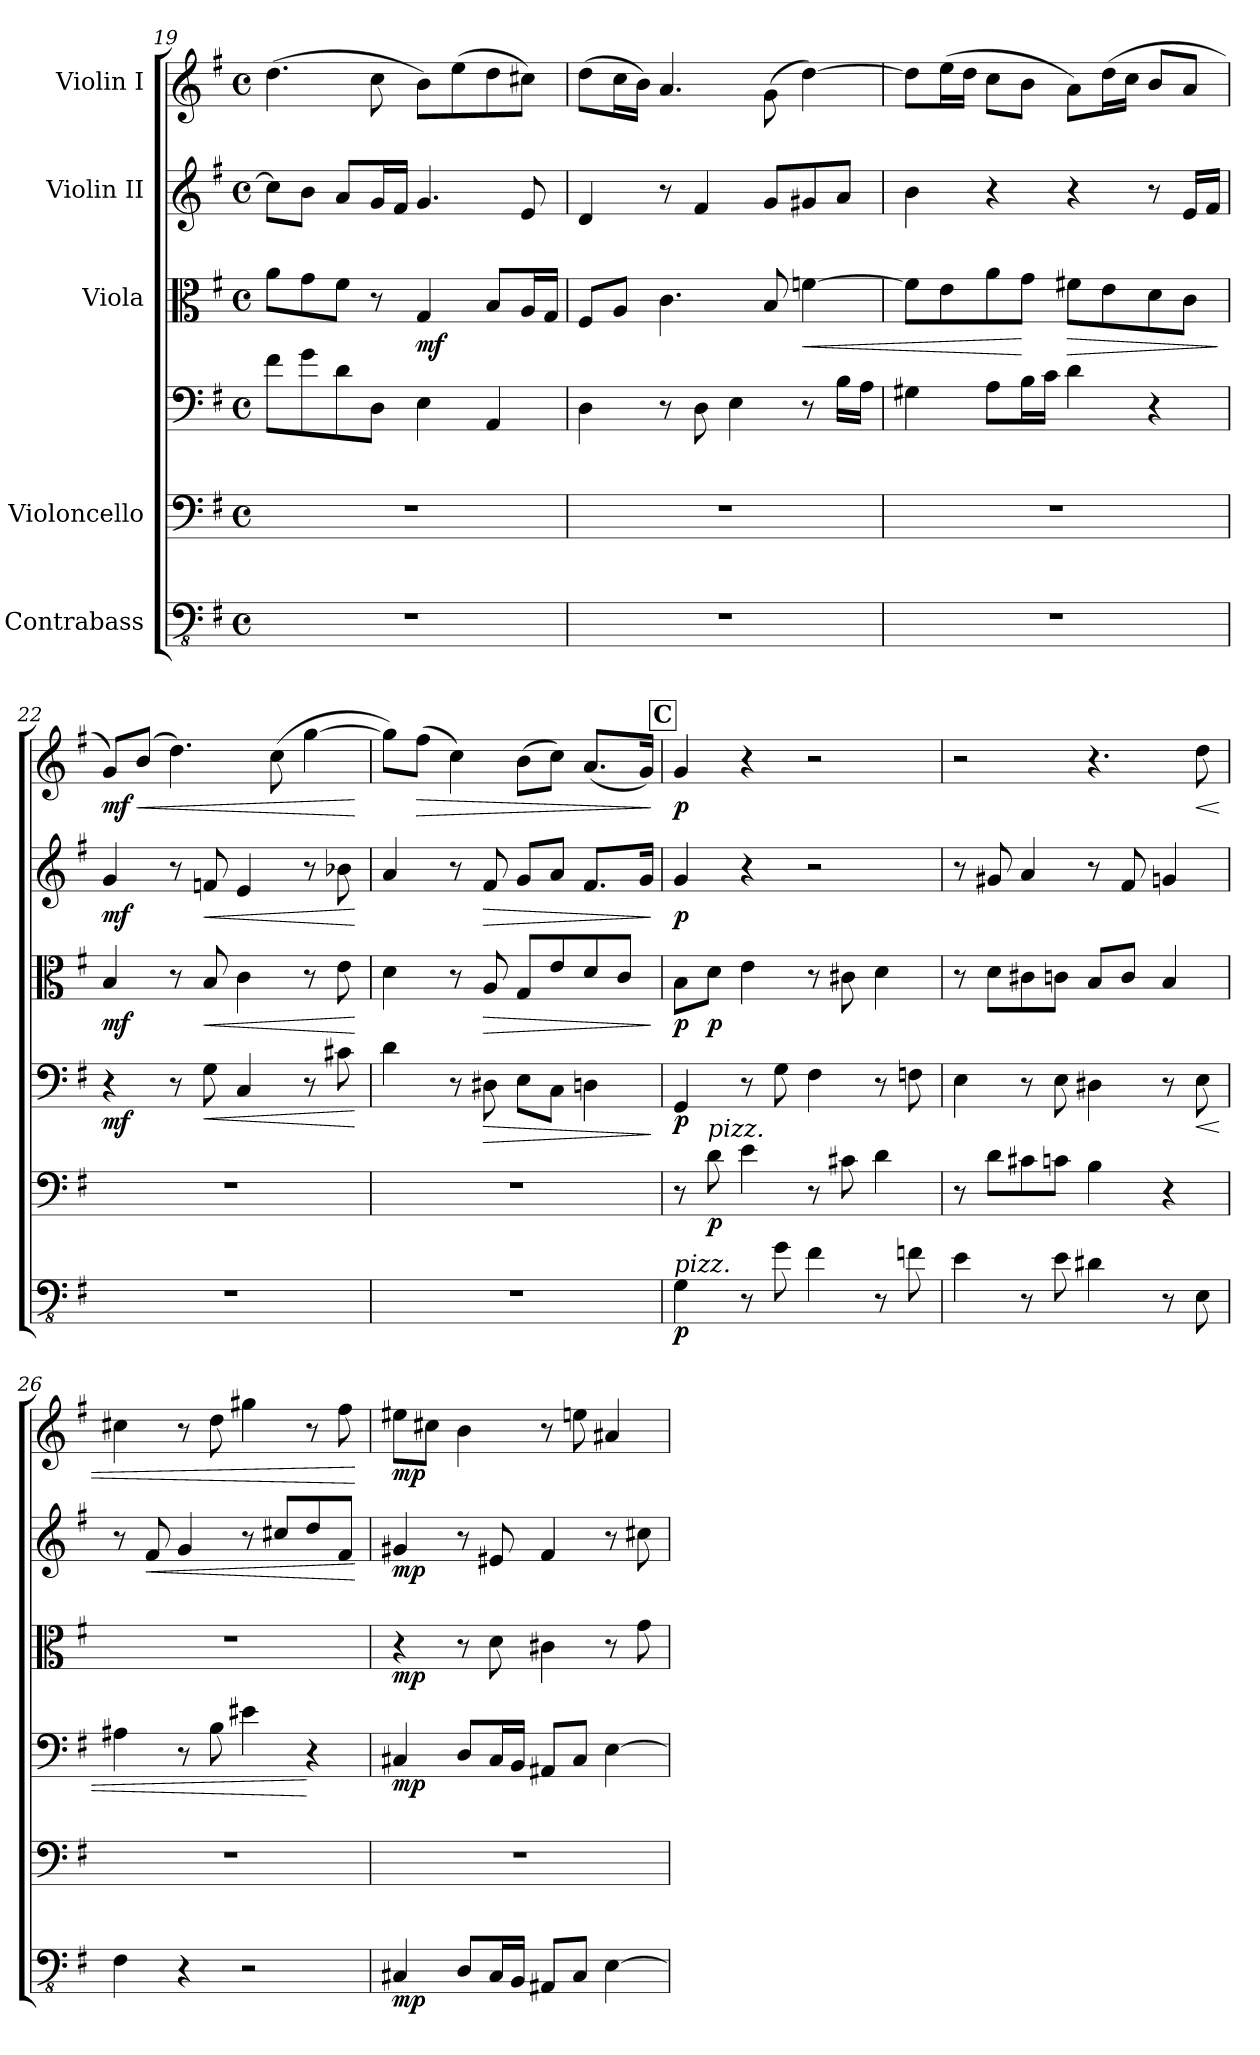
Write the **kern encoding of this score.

**kern	**dynam	**kern	**kern	**dynam	**kern	**dynam	**kern	**dynam	**kern	**dynam
*part5	*part5	*part4	*part4	*part4	*part3	*part3	*part2	*part2	*part1	*part1
*staff6	*staff6	*staff5	*staff4	*staff4/5	*staff3	*staff3	*staff2	*staff2	*staff1	*staff1
*I"Contrabass	*	*I"Violoncello	*	*	*I"Viola	*	*I"Violin II	*	*I"Violin I	*
*clefFv4	*	*clefF4	*clefF4	*	*clefC3	*	*clefG2	*	*clefG2	*
*k[f#]	*	*k[f#]	*k[f#]	*	*k[f#]	*	*k[f#]	*	*k[f#]	*
*M4/4	*	*M4/4	*M4/4	*	*M4/4	*	*M4/4	*	*M4/4	*
*met(c)	*	*met(c)	*met(c)	*	*met(c)	*	*met(c)	*	*met(c)	*
=19	=19	=19	=19	=19	=19	=19	=19	=19	=19	=19
1r	.	1r	8f#\L	.	8a\L	.	8cc\L]	.	(4.dd\	.
.	.	.	8g\	.	8g\	.	8b\J	.	.	.
.	.	.	8d\	.	8f#\J	.	8a/L	.	.	.
.	.	.	8D\J	.	8r	.	16g/L	.	8cc\	.
.	.	.	.	.	.	.	16f#/JJ	.	.	.
!	!	!	!	!	!	!LO:DY:b	!	!	!	!
.	.	.	4E\	.	4G/	mf	4.g/	.	8b\L)	.
.	.	.	.	.	.	.	.	.	(8ee\	.
.	.	.	4AA/	.	8B/L	.	.	.	8dd\	.
.	.	.	.	.	16A/L	.	8e/	.	8cc#X\J)	.
.	.	.	.	.	16G/JJ	.	.	.	.	.
=20	=20	=20	=20	=20	=20	=20	=20	=20	=20	=20
1r	.	1r	4D\	.	8F#/L	.	4d/	.	(8dd\L	.
.	.	.	.	.	8A/J	.	.	.	16cc\L	.
.	.	.	.	.	.	.	.	.	16b\JJ)	.
.	.	.	8r	.	4.c\	.	8r	.	4.a/	.
.	.	.	8D\	.	.	.	4f#/	.	.	.
.	.	.	4E\	.	.	.	.	.	.	.
.	.	.	.	.	8B/	.	8g/L	.	(8g\	.
!	!	!	!	!	!	!LO:HP:b	!	!	!	!
.	.	.	8r	.	[4fn\	<	8g#X/	.	[4dd\)	.
.	.	.	16B\LL	.	.	.	8a/J	.	.	.
.	.	.	16A\JJ	.	.	.	.	.	.	.
=21	=21	=21	=21	=21	=21	=21	=21	=21	=21	=21
1r	.	1r	4G#X\	.	8f\L]	.	4b\	.	8dd\L]	.
.	.	.	.	.	8e\	.	.	.	(16ee\L	.
.	.	.	.	.	.	.	.	.	16dd\JJ	.
.	.	.	8A\L	.	8a\	.	4r	.	8cc\L	.
.	.	.	16B\L	.	8g\J	[	.	.	8b\J	.
.	.	.	16c\JJ	.	.	.	.	.	.	.
!	!	!	!	!	!	!LO:HP:b	!	!	!	!
.	.	.	4d\	.	8f#X\L	>	4r	.	8a\L)	.
.	.	.	.	.	8e\	.	.	.	(16dd\L	.
.	.	.	.	.	.	.	.	.	16cc\JJ	.
.	.	.	4r	.	8d\	.	8r	.	8b/L	.
.	.	.	.	.	8c\J	.	16e/LL	.	8a/J	.
.	.	.	.	.	.	.	16f#/JJ	.	.	.
.	.	.	.	.	.	]	.	.	.	.
=22	=22	=22	=22	=22	=22	=22	=22	=22	=22	=22
!	!	!	!	!LO:DY:b	!	!LO:DY:b	!	!LO:DY:b	!	!LO:DY:b
1r	.	1r	4r	mf	4B/	mf	4g/	mf	8g/L)	mf
!	!	!	!	!	!	!	!	!	!	!LO:HP:b
.	.	.	.	.	.	.	.	.	(8b/J	<
.	.	.	8r	.	8r	.	8r	.	4.dd\)	.
!	!	!	!	!LO:HP:b	!	!LO:HP:b	!	!LO:HP:b	!	!
.	.	.	8G\	<	8B/	<	8fn/	<	.	.
.	.	.	4C/	.	4c\	.	4e/	.	.	.
.	.	.	.	.	.	.	.	.	(8cc\	.
.	.	.	8r	.	8r	.	8r	.	[4gg\	.
.	.	.	8c#X\	.	8e\	.	8b-X\	.	.	.
.	.	.	.	[	.	[	.	[	.	[
=23	=23	=23	=23	=23	=23	=23	=23	=23	=23	=23
1r	.	1r	4d\	.	4d\	.	4a/	.	8gg\L])	.
!	!	!	!	!	!	!	!	!	!	!LO:HP:b
.	.	.	.	.	.	.	.	.	(8ff#\J	>
.	.	.	8r	.	8r	.	8r	.	4cc\)	.
!	!	!	!	!LO:HP:b	!	!LO:HP:b	!	!LO:HP:b	!	!
.	.	.	8D#X\	>	8A/	>	8f#/	>	.	.
.	.	.	8E\L	.	8G/L	.	8g/L	.	(8b\L	.
.	.	.	8C\J	.	8e/	.	8a/J	.	8cc\J)	.
.	.	.	4Dn\	.	8d/	.	8.f#/L	.	(8.a/L	.
.	.	.	.	.	8c/J	.	.	.	.	.
.	.	.	.	.	.	.	16g/Jk	.	16g/Jk)	.
.	.	.	.	]	.	]	.	]	.	]
!!LO:LB:g=z
!!LO:REH:place=s1:a:B:fs=14:t=C
=24	=24	=24	=24	=24	=24	=24	=24	=24	=24	=24
!LO:TX:a:i:t=pizz.	!	!	!	!	!	!	!	!	!	!
!	!LO:DY:b	!	!	!LO:DY:b	!	!LO:DY:b	!	!LO:DY:b	!	!LO:DY:b
4GG\	p	8r	4GG/	p	8B\L	p	4g/	p	4g/	p
!	!	!LO:TX:a:i:t=pizz.	!	!	!	!	!	!	!	!
!	!	!	!	!LO:DY:b=2	!	!LO:DY:b	!	!	!	!
.	.	8d\	.	p	8d\J	p	.	.	.	.
8r	.	4e\	8r	.	4e\	.	4r	.	4r	.
8G\	.	.	8G\	.	.	.	.	.	.	.
4F#\	.	8r	4F#\	.	8r	.	2r	.	2r	.
.	.	8c#X\	.	.	8c#X\	.	.	.	.	.
8r	.	4d\	8r	.	4d\	.	.	.	.	.
8Fn\	.	.	8Fn\	.	.	.	.	.	.	.
=25	=25	=25	=25	=25	=25	=25	=25	=25	=25	=25
4E\	.	8r	4E\	.	8r	.	8r	.	2r	.
.	.	8d\L	.	.	8d\L	.	8g#X/	.	.	.
8r	.	8c#X\	8r	.	8c#X\	.	4a/	.	.	.
8E\	.	8cn\J	8E\	.	8cn\J	.	.	.	.	.
4D#X\	.	4B\	4D#X\	.	8B/L	.	8r	.	4.r	.
.	.	.	.	.	8c/J	.	8f#/	.	.	.
8r	.	4r	8r	.	4B/	.	4gn/	.	.	.
!	!	!	!	!LO:HP:b	!	!	!	!	!	!LO:HP:b
8EE\	.	.	8E\	<	.	.	.	.	8dd\	<
=26	=26	=26	=26	=26	=26	=26	=26	=26	=26	=26
4FF#\	.	1r	4A#X\	.	1r	.	8r	.	4cc#X\	.
!	!	!	!	!	!	!	!	!LO:HP:b	!	!
.	.	.	.	.	.	.	8f#/	<	.	.
4r	.	.	8r	.	.	.	4g/	.	8r	.
.	.	.	8B\	.	.	.	.	.	8dd\	.
2r	.	.	4e#X\	.	.	.	8r	.	4gg#X\	.
.	.	.	.	.	.	.	8cc#X/L	.	.	.
.	.	.	4r	[	.	.	8dd/	.	8r	.
.	.	.	.	.	.	.	8f#/J	.	8ff#\	.
.	.	.	.	.	.	.	.	[	.	[
=27	=27	=27	=27	=27	=27	=27	=27	=27	=27	=27
!	!LO:DY:b	!	!	!LO:DY:b	!	!LO:DY:b	!	!LO:DY:b	!	!LO:DY:b
4CC#X/	mp	1r	4C#X/	mp	4r	mp	4g#X/	mp	8ee#X\L	mp
.	.	.	.	.	.	.	.	.	8cc#X\J	.
8DD/L	.	.	8D/L	.	8r	.	8r	.	4b\	.
16CC#/L	.	.	16C#/L	.	8d\	.	8e#X/	.	.	.
16BBB/JJ	.	.	16BB/JJ	.	.	.	.	.	.	.
8AAA#X/L	.	.	8AA#X/L	.	4c#X\	.	4f#/	.	8r	.
8CC#/J	.	.	8C#/J	.	.	.	.	.	8een\	.
[4EE\	.	.	[4E\	.	8r	.	8r	.	4a#X/	.
.	.	.	.	.	8g\	.	8cc#X\	.	.	.
=	=	=	=	=	=	=	=	=	=	=
*-	*-	*-	*-	*-	*-	*-	*-	*-	*-	*-
